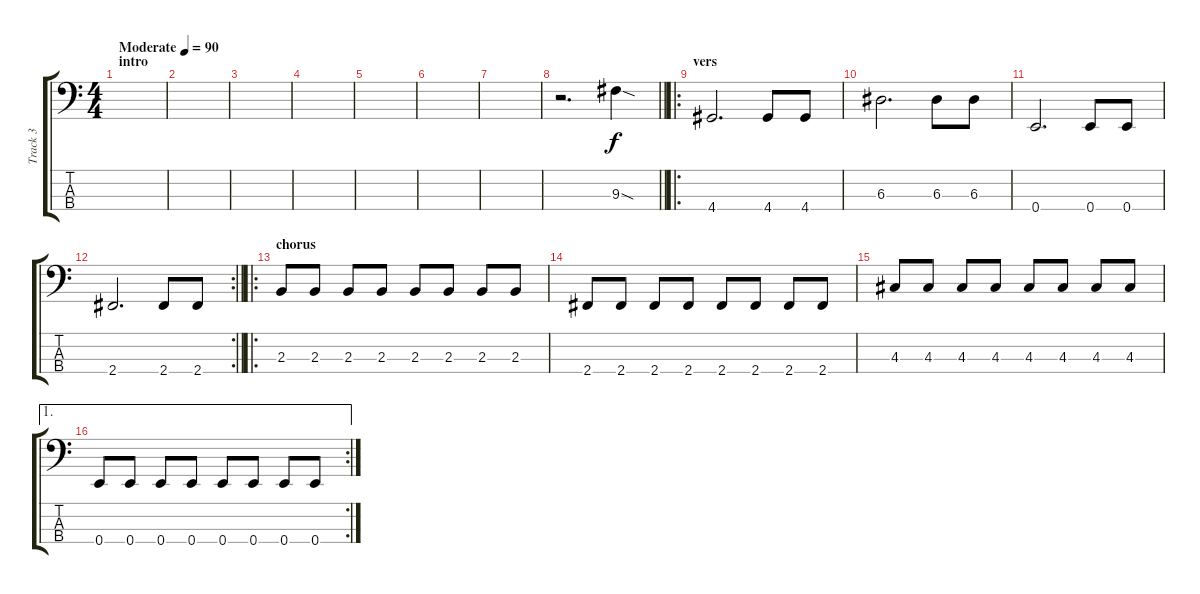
\track ("Track 3" "Track 3") {instrument electricbassfinger}
\staff {score tabs}
\tuning (G2 D2 A1 E1) {hide}
\ts (4 4)
\section ("" "intro")
\tempo (90 "Moderate")
\clef f4
\ks c
|
|
|
|
|
|
|
\barLineRight lightlight
r.2{d} 9.3{sod}.4 |
\ro
\section ("" "vers")
4.4.2{d} 4.4.8 4.4.8 |
6.3.2{d} 6.3.8 6.3.8 |
0.4.2{d} 0.4.8 0.4.8 |
\rc 2
\barLineRight lightlight
2.4.2{d} 2.4.8 2.4.8 |
\ro
\section ("" "chorus")
2.3.8 2.3.8 2.3.8 2.3.8 2.3.8 2.3.8 2.3.8 2.3.8 |
2.4.8 2.4.8 2.4.8 2.4.8 2.4.8 2.4.8 2.4.8 2.4.8 |
4.3.8 4.3.8 4.3.8 4.3.8 4.3.8 4.3.8 4.3.8 4.3.8 |
\ae 1
\rc 2
0.4.8 0.4.8 0.4.8 0.4.8 0.4.8 0.4.8 0.4.8 0.4.8
